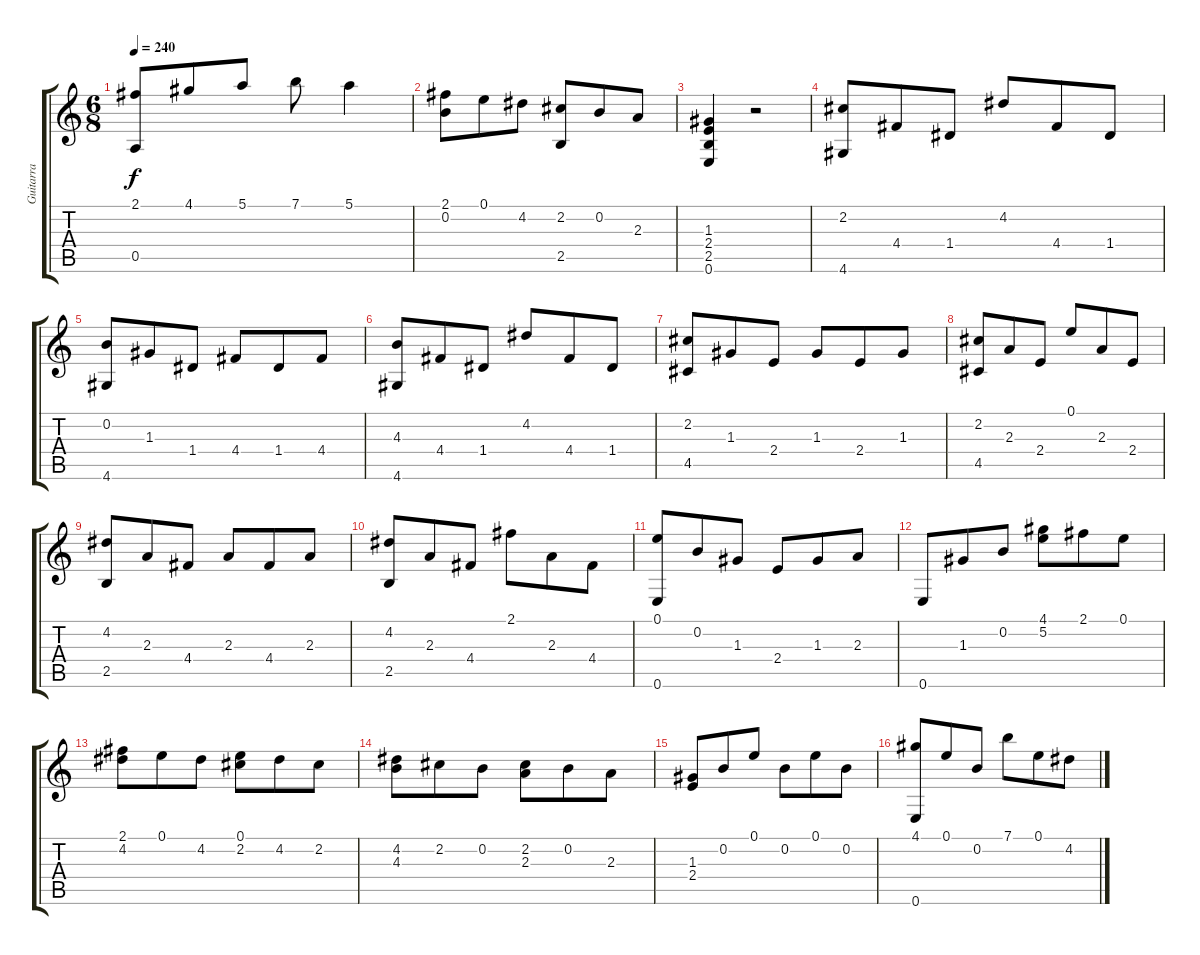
\track ("Guitarra       " "Guitarra  ") {instrument acousticguitarnylon}
\staff {score tabs}
\tuning (E4 B3 G3 D3 A2 E2) {hide}
\ts (6 8)
\tempo 240
\clef g2
\ks c
(2.1 0.5).8{dy f} 4.1.8 5.1.8 7.1.8 5.1.4 |
(2.1 0.2).8 0.1.8 4.2.8 (2.2 2.5).8 0.2.8 2.3.8 |
(1.3 2.4 2.5 0.6).4 r.2 |
(2.2 4.6).8 4.4.8 1.4.8 4.2.8 4.4.8 1.4.8 |
(0.2 4.6).8 1.3.8 1.4.8 4.4.8 1.4.8 4.4.8 |
(4.3 4.6).8 4.4.8 1.4.8 4.2.8 4.4.8 1.4.8 |
(2.2 4.5).8 1.3.8 2.4.8 1.3.8 2.4.8 1.3.8 |
(2.2 4.5).8 2.3.8 2.4.8 0.1.8 2.3.8 2.4.8 |
(4.2 2.5).8 2.3.8 4.4.8 2.3.8 4.4.8 2.3.8 |
(4.2 2.5).8 2.3.8 4.4.8 2.1.8 2.3.8 4.4.8 |
(0.1 0.6).8 0.2.8 1.3.8 2.4.8 1.3.8 2.3.8 |
0.6.8 1.3.8 0.2.8 (4.1 5.2).8 2.1.8 0.1.8 |
(2.1 4.2).8 0.1.8 4.2.8 (0.1 2.2).8 4.2.8 2.2.8 |
(4.2 4.3).8 2.2.8 0.2.8 (2.2 2.3).8 0.2.8 2.3.8 |
(1.3 2.4).8 0.2.8 0.1.8 0.2.8 0.1.8 0.2.8 |
(4.1 0.6).8 0.1.8 0.2.8 7.1.8 0.1.8 4.2.8
